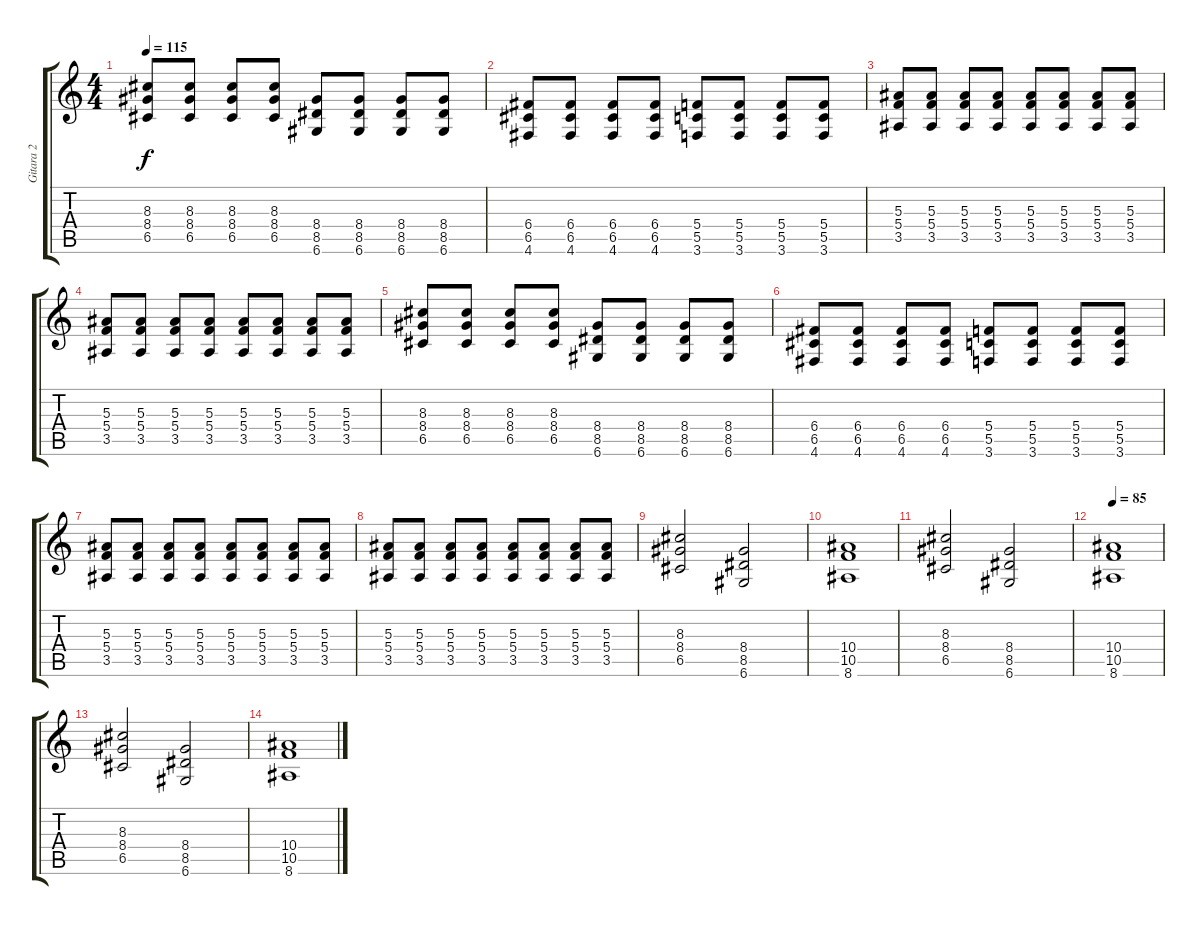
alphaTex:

\track ("Gitara 2" "Gitara 2") {instrument overdrivenguitar}
\staff {score tabs}
\tuning (D4 A3 F3 C3 G2 D2) {hide}
\ts (4 4)
\tempo 115
\clef g2
\ks c
(8.3 8.4 6.5).8{dy f} (8.3 8.4 6.5).8 (8.3 8.4 6.5).8 (8.3 8.4 6.5).8 (8.4 8.5 6.6).8 (8.4 8.5 6.6).8 (8.4 8.5 6.6).8 (8.4 8.5 6.6).8 |
(6.4 6.5 4.6).8 (6.4 6.5 4.6).8 (6.4 6.5 4.6).8 (6.4 6.5 4.6).8 (5.4 5.5 3.6).8 (5.4 5.5 3.6).8 (5.4 5.5 3.6).8 (5.4 5.5 3.6).8 |
(5.3 5.4 3.5).8 (5.3 5.4 3.5).8 (5.3 5.4 3.5).8 (5.3 5.4 3.5).8 (5.3 5.4 3.5).8 (5.3 5.4 3.5).8 (5.3 5.4 3.5).8 (5.3 5.4 3.5).8 |
(5.3 5.4 3.5).8 (5.3 5.4 3.5).8 (5.3 5.4 3.5).8 (5.3 5.4 3.5).8 (5.3 5.4 3.5).8 (5.3 5.4 3.5).8 (5.3 5.4 3.5).8 (5.3 5.4 3.5).8 |
(8.3 8.4 6.5).8 (8.3 8.4 6.5).8 (8.3 8.4 6.5).8 (8.3 8.4 6.5).8 (8.4 8.5 6.6).8 (8.4 8.5 6.6).8 (8.4 8.5 6.6).8 (8.4 8.5 6.6).8 |
(6.4 6.5 4.6).8 (6.4 6.5 4.6).8 (6.4 6.5 4.6).8 (6.4 6.5 4.6).8 (5.4 5.5 3.6).8 (5.4 5.5 3.6).8 (5.4 5.5 3.6).8 (5.4 5.5 3.6).8 |
(5.3 5.4 3.5).8 (5.3 5.4 3.5).8 (5.3 5.4 3.5).8 (5.3 5.4 3.5).8 (5.3 5.4 3.5).8 (5.3 5.4 3.5).8 (5.3 5.4 3.5).8 (5.3 5.4 3.5).8 |
(5.3 5.4 3.5).8 (5.3 5.4 3.5).8 (5.3 5.4 3.5).8 (5.3 5.4 3.5).8 (5.3 5.4 3.5).8 (5.3 5.4 3.5).8 (5.3 5.4 3.5).8 (5.3 5.4 3.5).8 |
(8.3 8.4 6.5).2 (8.4 8.5 6.6).2 |
(10.4 10.5 8.6).1 |
(8.3 8.4 6.5).2 (8.4 8.5 6.6).2 |
\tempo 85
(10.4 10.5 8.6).1 |
(8.3 8.4 6.5).2 (8.4 8.5 6.6).2 |
(10.4 10.5 8.6).1
